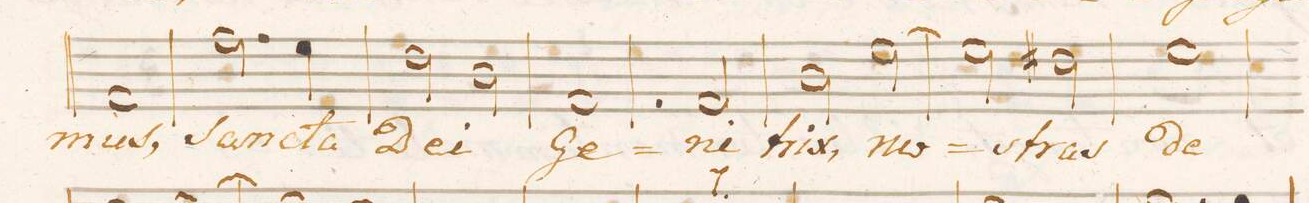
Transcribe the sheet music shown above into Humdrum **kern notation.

**kern	**text
*I"Basso.	*
*clefF4	*
*k[]	*
*met(c|)	*
*M2/2	*
1AA	-mus,
=20	=20
2.A\	San-
4G\	-cta
=21	=21
2F\	De-
2D\	-i
=22	=22
[y1AA	Ge-
=23	=23
2AA/]	.
2AA/	-ni-
=24	=24
2D\	-trix,
[>2G\	no-
=25	=25
2G\]	.
2F#X\	-stras
=26	=26
1G	de-
=27	=27
*-	*-
